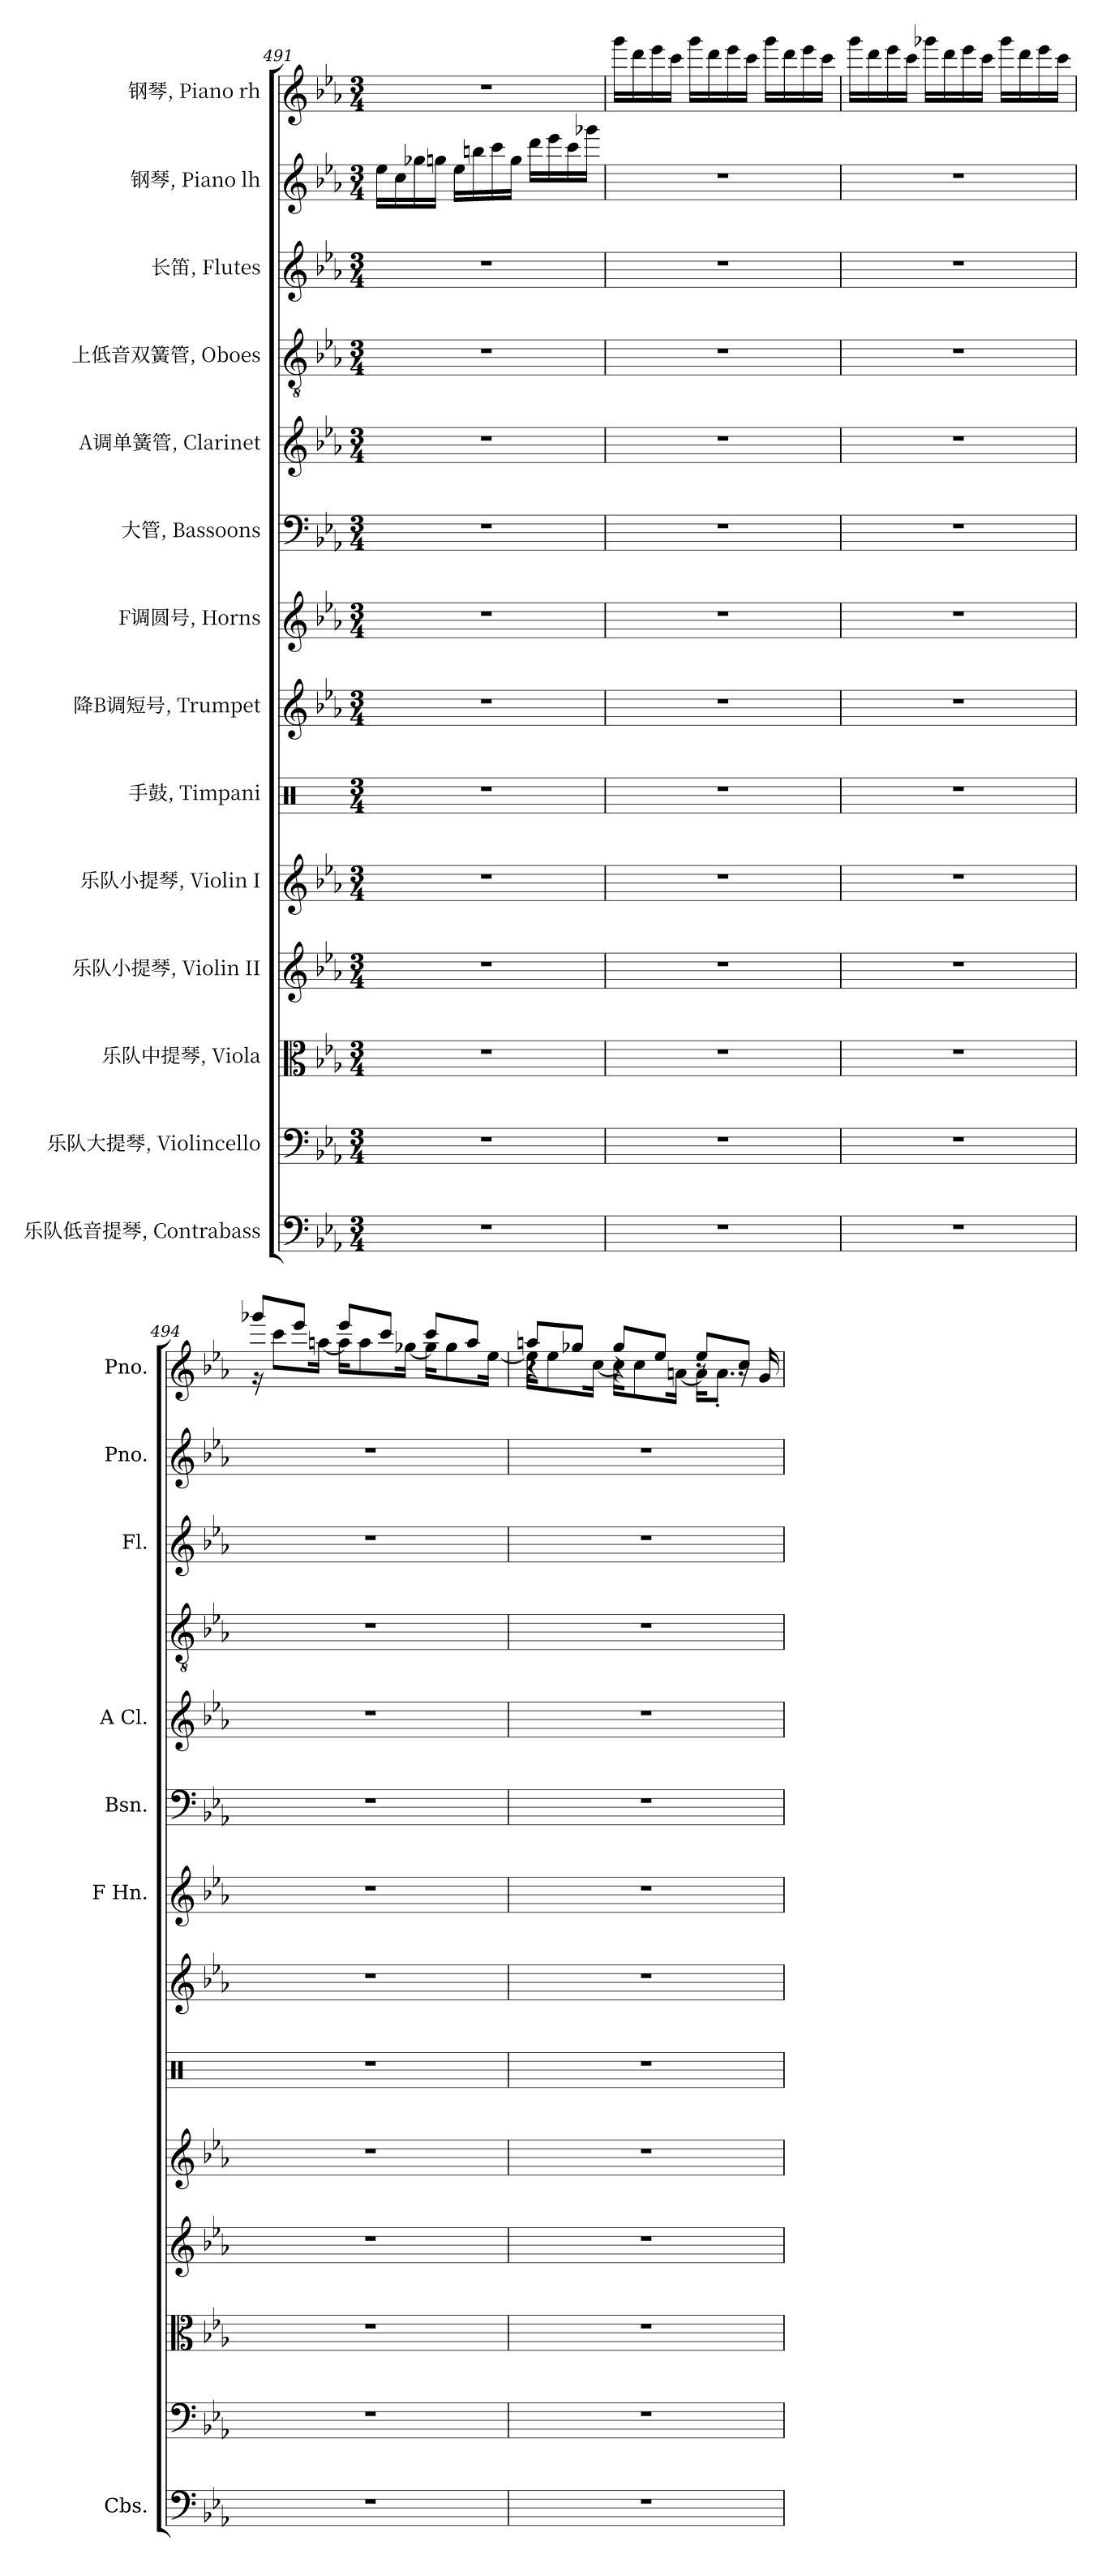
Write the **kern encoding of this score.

**kern	**kern	**kern	**kern	**kern	**kern	**kern	**kern	**kern	**kern	**kern	**kern	**kern	**kern
*part14	*part13	*part12	*part11	*part10	*part9	*part8	*part7	*part6	*part5	*part4	*part3	*part2	*part1
*staff14	*staff13	*staff12	*staff11	*staff10	*staff9	*staff8	*staff7	*staff6	*staff5	*staff4	*staff3	*staff2	*staff1
*I"乐队低音提琴, Contrabass	*I"乐队大提琴, Violincello	*I"乐队中提琴, Viola	*I"乐队小提琴, Violin II	*I"乐队小提琴, Violin I	*I"手鼓, Timpani	*I"降B调短号, Trumpet	*I"F调圆号, Horns	*I"大管, Bassoons	*I"A调单簧管, Clarinet	*I"上低音双簧管, Oboes	*I"长笛, Flutes	*I"钢琴, Piano lh	*I"钢琴, Piano rh
*I'Cbs.	*	*	*	*	*	*	*I'F Hn.	*I'Bsn.	*I'A Cl.	*	*I'Fl.	*I'Pno.	*I'Pno.
!!LO:PB:g=z
*clefF4	*clefF4	*clefC3	*clefG2	*clefG2	*clefX	*clefG2	*clefG2	*clefF4	*clefG2	*clefGv2	*clefG2	*clefG2	*clefG2
*ITrd7c12	*	*	*	*	*	*ITrd1c2	*ITrd4c7	*	*ITrd2c3	*	*	*	*
*k[b-e-a-]	*k[b-e-a-]	*k[b-e-a-]	*k[b-e-a-]	*k[b-e-a-]	*k[]	*k[b-e-a-d-g-]	*k[b-e-a-d-]	*k[b-e-a-]	*k[]	*k[b-e-a-]	*k[b-e-a-]	*k[b-e-a-]	*k[b-e-a-]
*M3/4	*M3/4	*M3/4	*M3/4	*M3/4	*M3/4	*M3/4	*M3/4	*M3/4	*M3/4	*M3/4	*M3/4	*M3/4	*M3/4
*MM145	*MM145	*MM145	*MM145	*MM145	*MM145	*MM145	*MM145	*MM145	*MM145	*MM145	*MM145	*MM145	*MM145
=491	=491	=491	=491	=491	=491	=491	=491	=491	=491	=491	=491	=491	=491
2.r	2.r	2.r	2.r	2.r	2.r	2.r	2.r	2.r	2.r	2.r	2.r	16ee-\LL	2.r
.	.	.	.	.	.	.	.	.	.	.	.	16cc\	.
.	.	.	.	.	.	.	.	.	.	.	.	16gg-X\	.
.	.	.	.	.	.	.	.	.	.	.	.	16ggn\JJ	.
.	.	.	.	.	.	.	.	.	.	.	.	16ee-\LL	.
.	.	.	.	.	.	.	.	.	.	.	.	16bbn\	.
.	.	.	.	.	.	.	.	.	.	.	.	16ccc\	.
.	.	.	.	.	.	.	.	.	.	.	.	16gg\JJ	.
.	.	.	.	.	.	.	.	.	.	.	.	16ddd\LL	.
.	.	.	.	.	.	.	.	.	.	.	.	16eee-\	.
.	.	.	.	.	.	.	.	.	.	.	.	16ccc\	.
.	.	.	.	.	.	.	.	.	.	.	.	16ggg-X\JJ	.
=492	=492	=492	=492	=492	=492	=492	=492	=492	=492	=492	=492	=492	=492
2.r	2.r	2.r	2.r	2.r	2.r	2.r	2.r	2.r	2.r	2.r	2.r	2.r	16ggg\LL
.	.	.	.	.	.	.	.	.	.	.	.	.	16ddd\
.	.	.	.	.	.	.	.	.	.	.	.	.	16eee-\
.	.	.	.	.	.	.	.	.	.	.	.	.	16ccc\JJ
.	.	.	.	.	.	.	.	.	.	.	.	.	16ggg\LL
.	.	.	.	.	.	.	.	.	.	.	.	.	16ddd\
.	.	.	.	.	.	.	.	.	.	.	.	.	16eee-\
.	.	.	.	.	.	.	.	.	.	.	.	.	16ccc\JJ
.	.	.	.	.	.	.	.	.	.	.	.	.	16ggg\LL
.	.	.	.	.	.	.	.	.	.	.	.	.	16ddd\
.	.	.	.	.	.	.	.	.	.	.	.	.	16eee-\
.	.	.	.	.	.	.	.	.	.	.	.	.	16ccc\JJ
!!LO:PB:g=z
=493	=493	=493	=493	=493	=493	=493	=493	=493	=493	=493	=493	=493	=493
*	*	*	*	*	*	*	*	*	*	*	*	*	*MM110
2.r	2.r	2.r	2.r	2.r	2.r	2.r	2.r	2.r	2.r	2.r	2.r	2.r	16ggg\LL
.	.	.	.	.	.	.	.	.	.	.	.	.	16ddd\
.	.	.	.	.	.	.	.	.	.	.	.	.	16eee-\
.	.	.	.	.	.	.	.	.	.	.	.	.	16ccc\JJ
*	*	*	*	*	*	*	*	*	*	*	*	*	*MM80
.	.	.	.	.	.	.	.	.	.	.	.	.	16ggg-X\LL
.	.	.	.	.	.	.	.	.	.	.	.	.	16ddd\
.	.	.	.	.	.	.	.	.	.	.	.	.	16eee-\
.	.	.	.	.	.	.	.	.	.	.	.	.	16ccc\JJ
*	*	*	*	*	*	*	*	*	*	*	*	*	*MM65
.	.	.	.	.	.	.	.	.	.	.	.	.	16ggg-\LL
.	.	.	.	.	.	.	.	.	.	.	.	.	16ddd\
*	*	*	*	*	*	*	*	*	*	*	*	*	*MM45
.	.	.	.	.	.	.	.	.	.	.	.	.	16eee-\
.	.	.	.	.	.	.	.	.	.	.	.	.	16ccc\JJ
=494	=494	=494	=494	=494	=494	=494	=494	=494	=494	=494	=494	=494	=494
*	*	*	*	*	*	*	*	*	*	*	*	*	*MM125
*	*	*	*	*	*	*	*	*	*	*	*	*	*^
2.r	2.r	2.r	2.r	2.r	2.r	2.r	2.r	2.r	2.r	2.r	2.r	2.r	8ggg-X/L	16r
.	.	.	.	.	.	.	.	.	.	.	.	.	.	8ccc\L
.	.	.	.	.	.	.	.	.	.	.	.	.	8eee-/J	.
.	.	.	.	.	.	.	.	.	.	.	.	.	.	[16aan\Jk
*	*	*	*	*	*	*	*	*	*	*	*	*	*MM135	*
.	.	.	.	.	.	.	.	.	.	.	.	.	8eee-/L	16aa\KL]
.	.	.	.	.	.	.	.	.	.	.	.	.	.	8aa\
.	.	.	.	.	.	.	.	.	.	.	.	.	8ccc/J	.
.	.	.	.	.	.	.	.	.	.	.	.	.	.	[16gg-X\Jk
*	*	*	*	*	*	*	*	*	*	*	*	*	*MM145	*
.	.	.	.	.	.	.	.	.	.	.	.	.	8ccc/L	16gg-\KL]
.	.	.	.	.	.	.	.	.	.	.	.	.	.	8gg-\
.	.	.	.	.	.	.	.	.	.	.	.	.	8aa/J	.
.	.	.	.	.	.	.	.	.	.	.	.	.	.	[16ee-\Jk
*	*	*	*	*	*	*	*	*	*	*	*	*	*v	*v
!!LO:PB:g=z
=495	=495	=495	=495	=495	=495	=495	=495	=495	=495	=495	=495	=495	=495
*	*	*	*	*	*	*	*	*	*	*	*	*	*MM125
*	*	*	*	*	*	*	*	*	*	*	*	*	*^
*	*	*	*	*	*	*	*	*	*	*	*	*	*	*^
2.r	2.r	2.r	2.r	2.r	2.r	2.r	2.r	2.r	2.r	2.r	2.r	2.r	8aan/L	16ee-\KL]	4r
.	.	.	.	.	.	.	.	.	.	.	.	.	.	8ee-\	.
.	.	.	.	.	.	.	.	.	.	.	.	.	8gg-X/J	.	.
.	.	.	.	.	.	.	.	.	.	.	.	.	.	[16cc\Jk	.
*	*	*	*	*	*	*	*	*	*	*	*	*	*MM100	*	*
.	.	.	.	.	.	.	.	.	.	.	.	.	8gg-/L	16cc\KL]	4r
.	.	.	.	.	.	.	.	.	.	.	.	.	.	8cc\	.
.	.	.	.	.	.	.	.	.	.	.	.	.	8ee-/J	.	.
.	.	.	.	.	.	.	.	.	.	.	.	.	.	[16an\Jk	.
*	*	*	*	*	*	*	*	*	*	*	*	*	*MM75	*	*
.	.	.	.	.	.	.	.	.	.	.	.	.	8ee-/L	16a\KL]	8r
.	.	.	.	.	.	.	.	.	.	.	.	.	.	8.a'\J	.
*	*	*	*	*	*	*	*	*	*	*	*	*	*MM55	*	*
.	.	.	.	.	.	.	.	.	.	.	.	.	8cc/J	.	16r
.	.	.	.	.	.	.	.	.	.	.	.	.	.	.	16g/
*	*	*	*	*	*	*	*	*	*	*	*	*	*v	*v	*v
=	=	=	=	=	=	=	=	=	=	=	=	=	=
*-	*-	*-	*-	*-	*-	*-	*-	*-	*-	*-	*-	*-	*-
